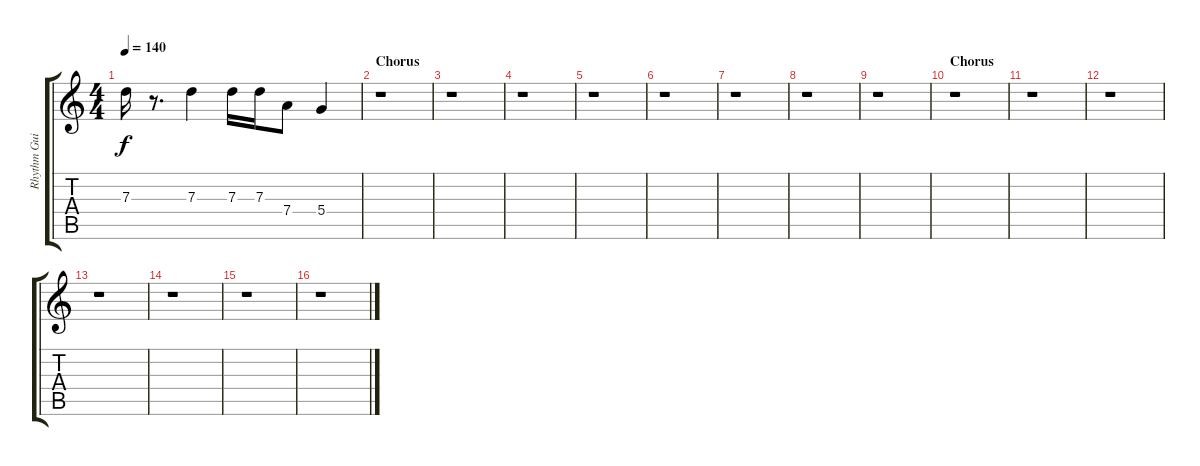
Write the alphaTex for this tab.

\track ("Rhythm Guitar" "Rhythm Gui") {instrument acousticguitarsteel}
\staff {score tabs}
\tuning (E4 B3 G3 D3 A2 E2) {hide}
\ts (4 4)
\tempo 140
\clef g2
\ks c
7.3{t}.16{dy f} r.8{d} 7.3.4 7.3.16 7.3.16 7.4.8 5.4.4 |
\section ("" "Chorus")
r.1 |
r.1 |
r.1 |
r.1 |
r.1 |
r.1 |
r.1 |
r.1 |
\section ("" "Chorus")
r.1 |
r.1 |
r.1 |
r.1 |
r.1 |
r.1 |
r.1
